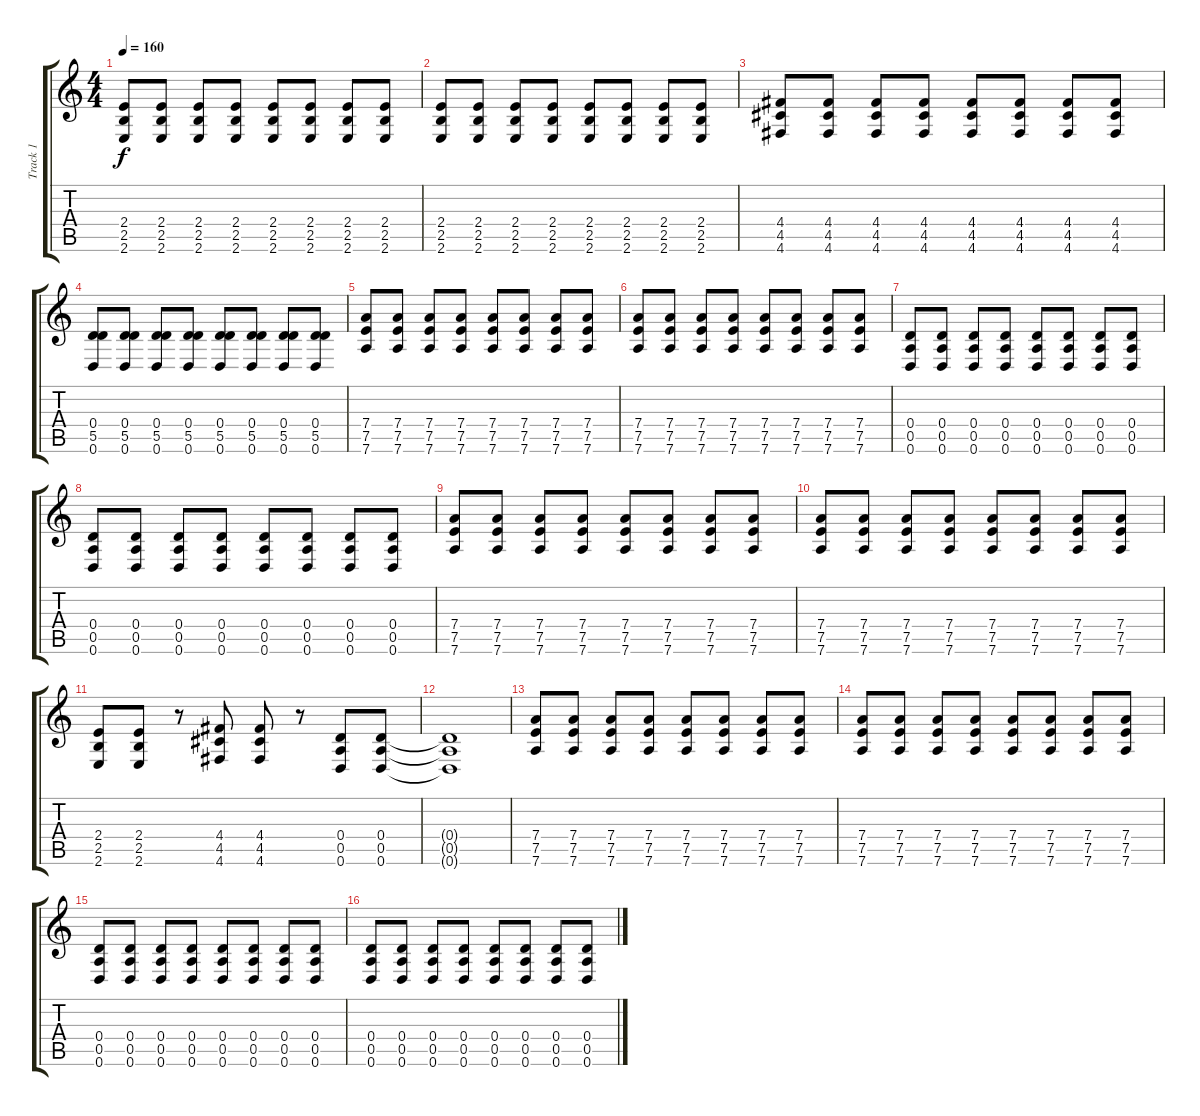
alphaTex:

\track ("Track 1" "Track 1") {instrument distortionguitar}
\staff {score tabs}
\tuning (E4 B3 G3 D3 A2 D2) {hide}
\ts (4 4)
\tempo 160
\clef g2
\ks c
(2.4 2.5 2.6).8{dy f} (2.4 2.5 2.6).8 (2.4 2.5 2.6).8 (2.4 2.5 2.6).8 (2.4 2.5 2.6).8 (2.4 2.5 2.6).8 (2.4 2.5 2.6).8 (2.4 2.5 2.6).8 |
(2.4 2.5 2.6).8 (2.4 2.5 2.6).8 (2.4 2.5 2.6).8 (2.4 2.5 2.6).8 (2.4 2.5 2.6).8 (2.4 2.5 2.6).8 (2.4 2.5 2.6).8 (2.4 2.5 2.6).8 |
(4.4 4.5 4.6).8 (4.4 4.5 4.6).8 (4.4 4.5 4.6).8 (4.4 4.5 4.6).8 (4.4 4.5 4.6).8 (4.4 4.5 4.6).8 (4.4 4.5 4.6).8 (4.4 4.5 4.6).8 |
(0.4 5.5 0.6).8 (0.4 5.5 0.6).8 (0.4 5.5 0.6).8 (0.4 5.5 0.6).8 (0.4 5.5 0.6).8 (0.4 5.5 0.6).8 (0.4 5.5 0.6).8 (0.4 5.5 0.6).8 |
(7.4 7.5 7.6).8 (7.4 7.5 7.6).8 (7.4 7.5 7.6).8 (7.4 7.5 7.6).8 (7.4 7.5 7.6).8 (7.4 7.5 7.6).8 (7.4 7.5 7.6).8 (7.4 7.5 7.6).8 |
(7.4 7.5 7.6).8 (7.4 7.5 7.6).8 (7.4 7.5 7.6).8 (7.4 7.5 7.6).8 (7.4 7.5 7.6).8 (7.4 7.5 7.6).8 (7.4 7.5 7.6).8 (7.4 7.5 7.6).8 |
(0.4 0.5 0.6).8 (0.4 0.5 0.6).8 (0.4 0.5 0.6).8 (0.4 0.5 0.6).8 (0.4 0.5 0.6).8 (0.4 0.5 0.6).8 (0.4 0.5 0.6).8 (0.4 0.5 0.6).8 |
(0.4 0.5 0.6).8 (0.4 0.5 0.6).8 (0.4 0.5 0.6).8 (0.4 0.5 0.6).8 (0.4 0.5 0.6).8 (0.4 0.5 0.6).8 (0.4 0.5 0.6).8 (0.4 0.5 0.6).8 |
(7.4 7.5 7.6).8 (7.4 7.5 7.6).8 (7.4 7.5 7.6).8 (7.4 7.5 7.6).8 (7.4 7.5 7.6).8 (7.4 7.5 7.6).8 (7.4 7.5 7.6).8 (7.4 7.5 7.6).8 |
(7.4 7.5 7.6).8 (7.4 7.5 7.6).8 (7.4 7.5 7.6).8 (7.4 7.5 7.6).8 (7.4 7.5 7.6).8 (7.4 7.5 7.6).8 (7.4 7.5 7.6).8 (7.4 7.5 7.6).8 |
(2.4 2.5 2.6).8 (2.4 2.5 2.6).8 r.8 (4.4 4.5 4.6).8 (4.4 4.5 4.6).8 r.8 (0.4 0.5 0.6).8 (0.4 0.5 0.6).8 |
(0.4{t} 0.5{t} 0.6{t}).1 |
(7.4 7.5 7.6).8 (7.4 7.5 7.6).8 (7.4 7.5 7.6).8 (7.4 7.5 7.6).8 (7.4 7.5 7.6).8 (7.4 7.5 7.6).8 (7.4 7.5 7.6).8 (7.4 7.5 7.6).8 |
(7.4 7.5 7.6).8 (7.4 7.5 7.6).8 (7.4 7.5 7.6).8 (7.4 7.5 7.6).8 (7.4 7.5 7.6).8 (7.4 7.5 7.6).8 (7.4 7.5 7.6).8 (7.4 7.5 7.6).8 |
(0.4 0.5 0.6).8 (0.4 0.5 0.6).8 (0.4 0.5 0.6).8 (0.4 0.5 0.6).8 (0.4 0.5 0.6).8 (0.4 0.5 0.6).8 (0.4 0.5 0.6).8 (0.4 0.5 0.6).8 |
(0.4 0.5 0.6).8 (0.4 0.5 0.6).8 (0.4 0.5 0.6).8 (0.4 0.5 0.6).8 (0.4 0.5 0.6).8 (0.4 0.5 0.6).8 (0.4 0.5 0.6).8 (0.4 0.5 0.6).8
